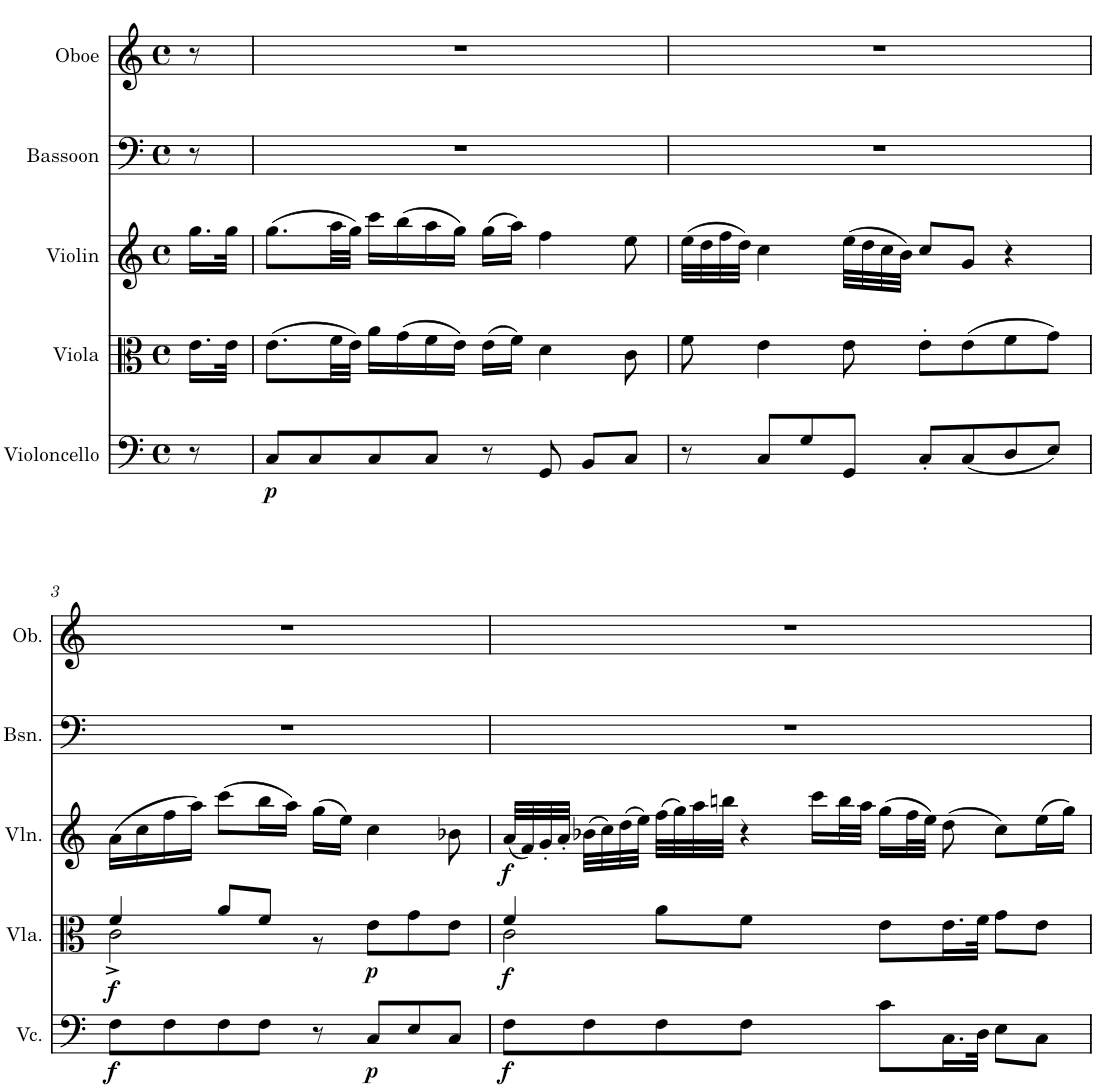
**kern	**dynam	**kern	**dynam	**kern	**dynam	**kern	**kern
*part5	*part5	*part4	*part4	*part3	*part3	*part2	*part1
*staff5	*staff5	*staff4	*staff4	*staff3	*staff3	*staff2	*staff1
*I"Violoncello	*	*I"Viola	*	*I"Violin	*	*I"Bassoon	*I"Oboe
*I'Vc.	*	*I'Vla.	*	*I'Vln.	*	*I'Bsn.	*I'Ob.
*clefF4	*	*clefC3	*	*clefG2	*	*clefF4	*clefG2
*k[]	*	*k[]	*	*k[]	*	*k[]	*k[]
*M4/4	*	*M4/4	*	*M4/4	*	*M4/4	*M4/4
*met(c)	*	*met(c)	*	*met(c)	*	*met(c)	*met(c)
=	=	=	=	=	=	=	=
8r	.	16.e\LL	.	16.gg\LL	.	8r	8r
.	.	32e\JJk	.	32gg\JJk	.	.	.
=1	=1	=1	=1	=1	=1	=1	=1
!	!LO:DY:b	!	!	!	!	!	!
8C/L	p	(>8.e\L	.	(>8.gg\L	.	1r	1r
8C/	.	.	.	.	.	.	.
.	.	32f\LL	.	32aa\LL	.	.	.
.	.	32e\JJJ)	.	32gg\JJJ)	.	.	.
8C/	.	16a\LL	.	16ccc\LL	.	.	.
.	.	(>16g\	.	(>16bb\	.	.	.
8C/J	.	16f\	.	16aa\	.	.	.
.	.	16e\JJ)	.	16gg\JJ)	.	.	.
8r	.	(>16e\LL	.	(>16gg\LL	.	.	.
.	.	16f\JJ)	.	16aa\JJ)	.	.	.
8GG/	.	4d\	.	4ff\	.	.	.
8BB/L	.	.	.	.	.	.	.
8C/J	.	8c\	.	8ee\	.	.	.
=2	=2	=2	=2	=2	=2	=2	=2
8r	.	8f\	.	(>32ee\LLL	.	1r	1r
.	.	.	.	32dd\	.	.	.
.	.	.	.	32ff\	.	.	.
.	.	.	.	32dd\JJJ)	.	.	.
8C/L	.	4e\	.	4cc\	.	.	.
8G/	.	.	.	.	.	.	.
8GG/J	.	8e\	.	(>32ee\LLL	.	.	.
.	.	.	.	32dd\	.	.	.
.	.	.	.	32cc\	.	.	.
.	.	.	.	32b\JJJ)	.	.	.
8C'/L	.	8e'\L	.	8cc/L	.	.	.
(<8C/	.	(>8e\	.	8g/J	.	.	.
8D/	.	8f\	.	4r	.	.	.
8E/J)	.	8g\J)	.	.	.	.	.
!!LO:LB:g=z
=3	=3	=3	=3	=3	=3	=3	=3
*	*	*^	*	*	*	*	*
!	!LO:DY:b	!	!	!LO:DY:b	!	!	!	!
8F\L	f	4f/	2c^\	f	(>16a\LL	.	1r	1r
.	.	.	.	.	16cc\	.	.	.
8F\	.	.	.	.	16ff\	.	.	.
.	.	.	.	.	16aa\JJ)	.	.	.
8F\	.	8a/L	.	.	(>8ccc\L	.	.	.
8F\J	.	8f/J	.	.	16bb\L	.	.	.
.	.	.	.	.	16aa\JJ)	.	.	.
8r	.	2ryy	8r	.	(>16gg\LL	.	.	.
.	.	.	.	.	16ee\JJ)	.	.	.
!	!LO:DY:b	!	!	!LO:DY:b	!	!	!	!
8C/L	p	.	8e\L	p	4cc\	.	.	.
8E/	.	.	8g\	.	.	.	.	.
8C/J	.	.	8e\J	.	8b-X\	.	.	.
=4	=4	=4	=4	=4	=4	=4	=4	=4
!	!LO:DY:b	!	!	!LO:DY:b	!	!LO:DY:b	!	!
8F\L	f	4f/	2c\	f	(<32a/LLL	f	1r	1r
.	.	.	.	.	32f/)	.	.	.
.	.	.	.	.	32g'/	.	.	.
.	.	.	.	.	32a'/JJJ	.	.	.
8F\	.	.	.	.	(>32b-X\LLL	.	.	.
.	.	.	.	.	32cc\)	.	.	.
.	.	.	.	.	(>32dd\	.	.	.
.	.	.	.	.	32ee\JJJ)	.	.	.
8F\	.	8a\L	.	.	(>32ff\LLL	.	.	.
.	.	.	.	.	32gg\)	.	.	.
.	.	.	.	.	32aa\	.	.	.
.	.	.	.	.	32bbn\JJJ	.	.	.
8F\J	.	8f\J	.	.	4r	.	.	.
4ryy	.	4ryy	2.ryy	.	.	.	.	.
.	.	.	.	.	16ccc\LL	.	.	.
.	.	.	.	.	32bb\L	.	.	.
.	.	.	.	.	32aa\JJJ	.	.	.
8c\L	.	8e\L	.	.	(>16gg\LL	.	.	.
.	.	.	.	.	32ff\L	.	.	.
.	.	.	.	.	32ee\JJJ)	.	.	.
16.C\L	.	16.e\L	.	.	(>8dd\	.	.	.
32D\JJk	.	32f\JJk	.	.	.	.	.	.
8E\L	.	8g\L	.	.	8cc\L)	.	4ryy	4ryy
8C\J	.	8e\J	.	.	(>16ee\L	.	.	.
.	.	.	.	.	16gg\JJ)	.	.	.
*	*	*v	*v	*	*	*	*	*
=	=	=	=	=	=	=	=
*-	*-	*-	*-	*-	*-	*-	*-
